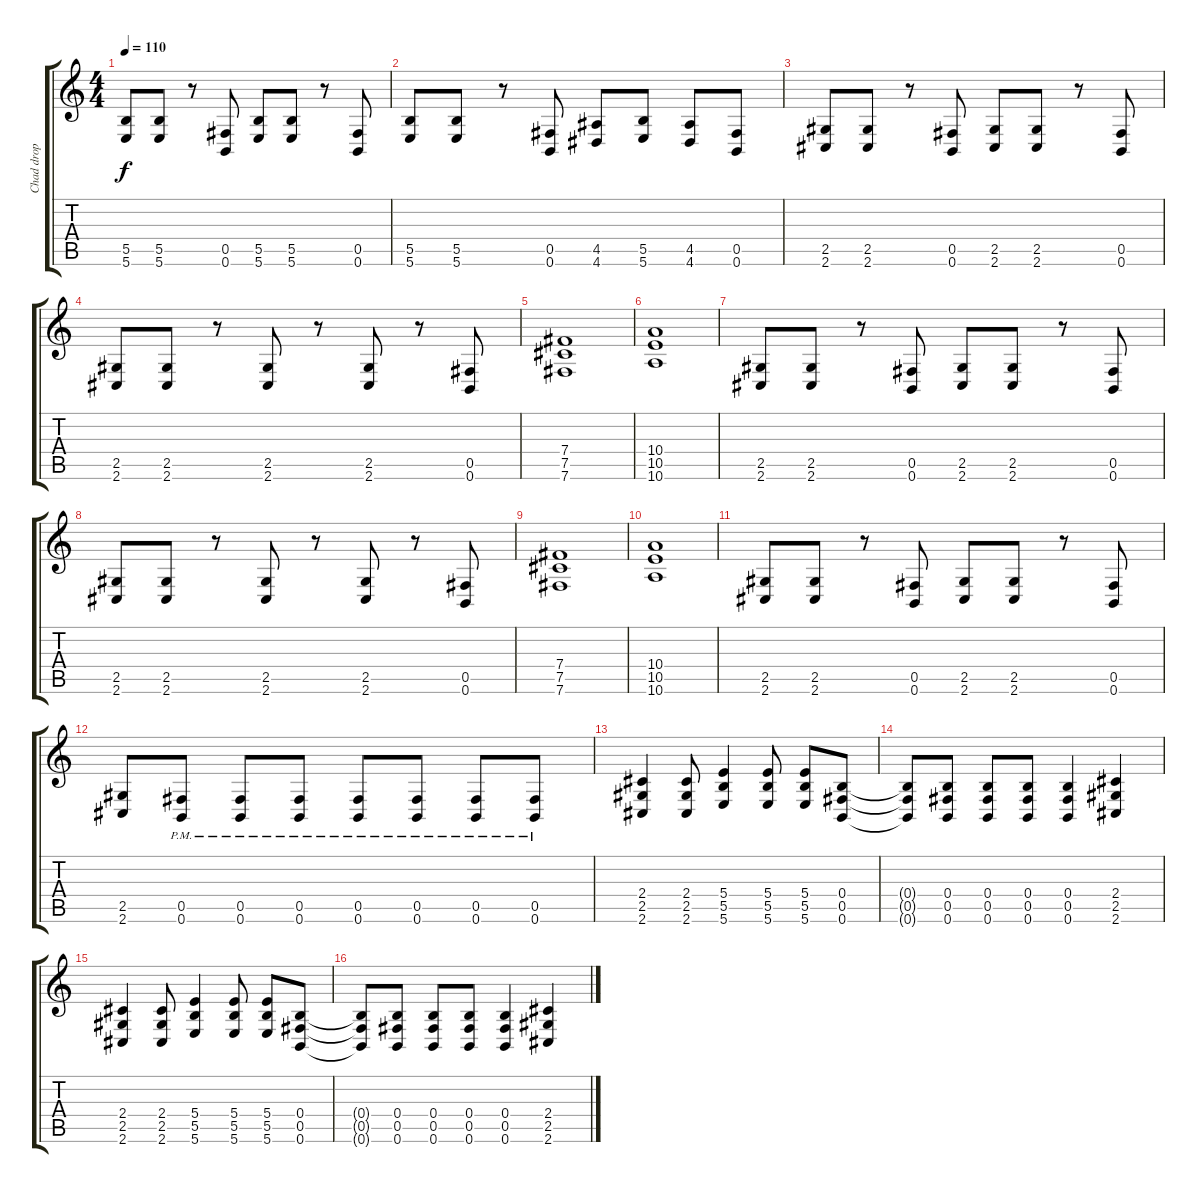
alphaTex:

\track ("Chad drop B" "Chad drop ") {instrument distortionguitar}
\staff {score tabs}
\tuning (Db4 Ab3 E3 B2 Gb2 B1) {hide}
\ts (4 4)
\tempo 110
\clef g2
\ks c
(5.5 5.6).8{dy f} (5.5 5.6).8 r.8 (0.5 0.6).8 (5.5 5.6).8 (5.5 5.6).8 r.8 (0.5 0.6).8 |
(5.5 5.6).8 (5.5 5.6).8 r.8 (0.5 0.6).8 (4.5 4.6).8 (5.5 5.6).8 (4.5 4.6).8 (0.5 0.6).8 |
(2.5 2.6).8 (2.5 2.6).8 r.8 (0.5 0.6).8 (2.5 2.6).8 (2.5 2.6).8 r.8 (0.5 0.6).8 |
(2.5 2.6).8 (2.5 2.6).8 r.8 (2.5 2.6).8 r.8 (2.5 2.6).8 r.8 (0.5 0.6).8 |
(7.4 7.5 7.6).1 |
(10.4 10.5 10.6).1 |
(2.5 2.6).8 (2.5 2.6).8 r.8 (0.5 0.6).8 (2.5 2.6).8 (2.5 2.6).8 r.8 (0.5 0.6).8 |
(2.5 2.6).8 (2.5 2.6).8 r.8 (2.5 2.6).8 r.8 (2.5 2.6).8 r.8 (0.5 0.6).8 |
(7.4 7.5 7.6).1 |
(10.4 10.5 10.6).1 |
(2.5 2.6).8 (2.5 2.6).8 r.8 (0.5 0.6).8 (2.5 2.6).8 (2.5 2.6).8 r.8 (0.5 0.6).8 |
(2.5 2.6).8 (0.5{pm} 0.6{pm}).8 (0.5{pm} 0.6{pm}).8 (0.5{pm} 0.6{pm}).8 (0.5{pm} 0.6{pm}).8 (0.5{pm} 0.6{pm}).8 (0.5{pm} 0.6{pm}).8 (0.5{pm} 0.6{pm}).8 |
(2.4 2.5 2.6).4 (2.4 2.5 2.6).8 (5.4 5.5 5.6).4 (5.4 5.5 5.6).8 (5.4 5.5 5.6).8 (0.4 0.5 0.6).8 |
(0.4{t} 0.5{t} 0.6{t}).8 (0.4 0.5 0.6).8 (0.4 0.5 0.6).8 (0.4 0.5 0.6).8 (0.4 0.5 0.6).4 (2.4 2.5 2.6).4 |
(2.4 2.5 2.6).4 (2.4 2.5 2.6).8 (5.4 5.5 5.6).4 (5.4 5.5 5.6).8 (5.4 5.5 5.6).8 (0.4 0.5 0.6).8 |
(0.4{t} 0.5{t} 0.6{t}).8 (0.4 0.5 0.6).8 (0.4 0.5 0.6).8 (0.4 0.5 0.6).8 (0.4 0.5 0.6).4 (2.4 2.5 2.6).4
